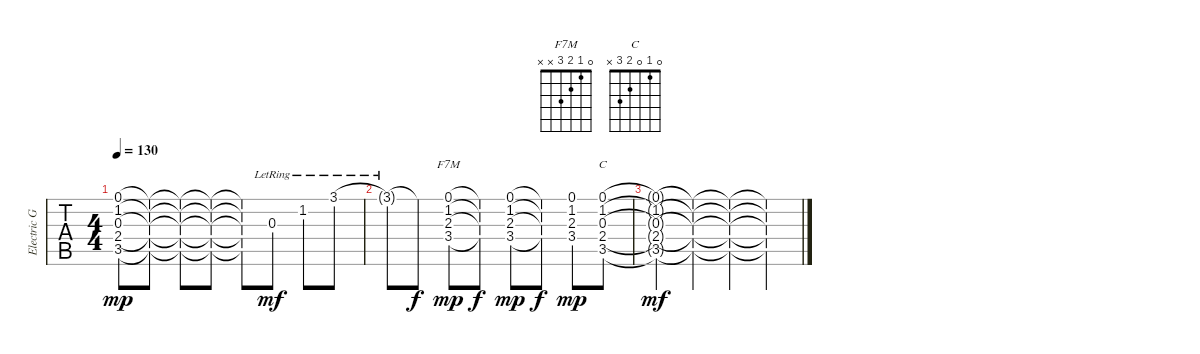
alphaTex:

\track ("Electric Guitar" "Electric G") {instrument distortionguitar}
\staff {tabs}
\tuning (E4 B3 G3 D3 A2 E2) {hide}
\chord ("F7M" 0 1 2 3 x x)
\chord ("C" 0 1 0 2 3 x)
\ts (4 4)
\tempo 130
\clef g2
\ks c
(0.1{t} 1.2{t} 0.3{t} 2.4{t} 3.5{t}).8{dy mp} (0.1{t} 1.2{t} 0.3{t} 2.4{t} 3.5{t}).8 (0.1{t} 1.2{t} 0.3{t} 2.4{t} 3.5{t}).8 (0.1{t} 1.2{t} 0.3{t} 2.4{t} 3.5{t}).8 (0.1{t} 1.2{t} 0.3{t} 2.4{t} 3.5{t}).8 0.3{lr}.8{dy mf} 1.2{lr}.8 3.1{lr}.8 |
3.1{lr t}.8 3.1{t}.8{dy f} (0.1 1.2 2.3 3.4).8{ch "F7M" dy mp} (0.1{t} 1.2{t} 2.3{t} 3.4{t}).8{dy f} (0.1 1.2 2.3 3.4).8{dy mp} (0.1{t} 1.2{t} 2.3{t} 3.4{t}).8{dy f} (0.1 1.2 2.3 3.4).8{dy mp} (0.1 1.2 0.3 2.4 3.5).8{ch "C"} |
(0.1{t} 1.2{t} 0.3{t} 2.4{t} 3.5{t}).4{dy mf} (0.1{t} 1.2{t} 0.3{t} 2.4{t} 3.5{t}).4 (0.1{t} 1.2{t} 0.3{t} 2.4{t} 3.5{t}).4 (0.1{t} 1.2{t} 0.3{t} 2.4{t} 3.5{t}).4
